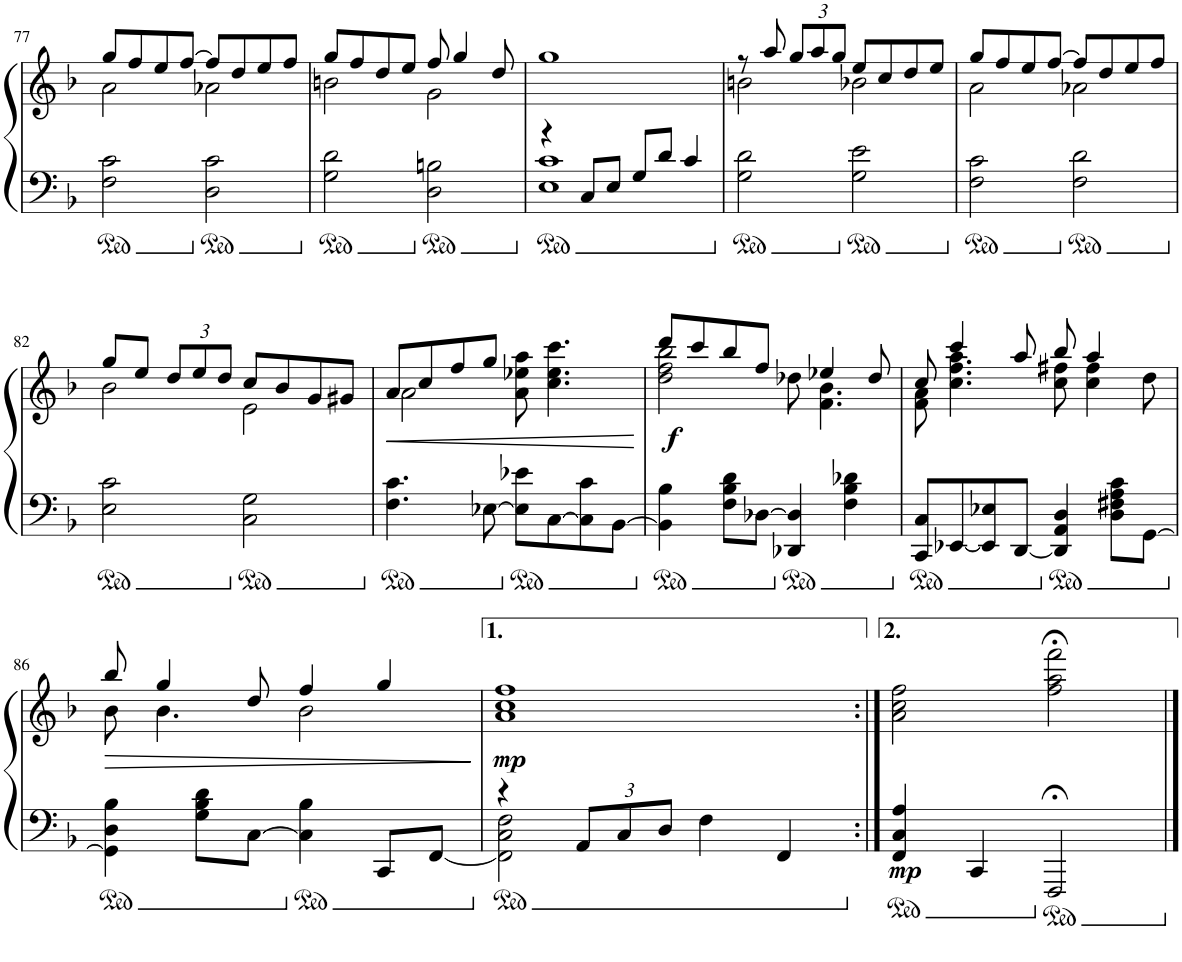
**kern	**kern	**dynam
*part1	*part1	*part1
*staff2	*staff1	*staff1/2
*I"Piano	*	*
*I'Pno.	*	*
!!LO:PB:g=z
*clefF4	*clefG2	*
*k[b-]	*k[b-]	*
*F:	*F:	*
*M4/4	*M4/4	*
*met(c)	*met(c)	*
=77	=77	=77
*	*^	*
2F\ 2c\	8gg/L	2a\	.
.	8ff/	.	.
.	8ee/	.	.
.	[8ff/J	.	.
2D\ 2c\	8ff/L]	2a-X\	.
.	8dd/	.	.
.	8ee/	.	.
.	8ff/J	.	.
=78	=78	=78	=78
2G\ 2d\	8gg/L	2bn\	.
.	8ff/	.	.
.	8dd/	.	.
.	8ee/J	.	.
2D\ 2Bn\	8ff/	2g\	.
.	4gg/	.	.
.	8dd/	.	.
*	*v	*v	*
=79	=79	=79
*^	*	*
4r	1E 1c	1gg	.
8C/L	.	.	.
8E/J	.	.	.
8G/L	.	.	.
8d/J	.	.	.
4c/	.	.	.
*v	*v	*	*
=80	=80	=80
*	*^	*
2G\ 2d\	8r	2bn\	.
.	8aa/	.	.
*	*Xbrackettup	*	*
.	12gg/L	.	.
.	12aa/	.	.
.	12gg/J	.	.
2G\ 2e\	8ee/L	2b-X\	.
.	8cc/	.	.
.	8dd/	.	.
.	8ee/J	.	.
=81	=81	=81	=81
2F\ 2c\	8gg/L	2a\	.
.	8ff/	.	.
.	8ee/	.	.
.	[8ff/J	.	.
2F\ 2d\	8ff/L]	2a-X\	.
.	8dd/	.	.
.	8ee/	.	.
.	8ff/J	.	.
!!LO:LB:g=z	!!
=82	=82	=82	=82
2E\ 2c\	8gg/L	2b-\	.
.	8ee/J	.	.
.	12dd/L	.	.
.	12ee/	.	.
.	12dd/J	.	.
2C\ 2G\	8cc/L	2e\	.
.	8b-/	.	.
.	8g/	.	.
.	8g#X/J	.	.
=83	=83	=83	=83
!	!	!	!LO:HP:b
4.F\ 4.c\	8a/L	2a\	<
.	8cc/	.	.
.	8ff/	.	.
[8E-X\	8gg/J	.	.
8E-\] 8e-X\L	8a\ 8ee-X\ 8aa\	2ryy	.
[8C\	4.cc\ 4.ee-\ 4.ccc\	.	.
8C\] 8c\	.	.	.
[8BB-\J	.	.	.
*	*v	*v	*
.	.	[
=84	=84	=84
*	*^	*
!	!	!	!LO:DY:b
4BB-\] 4B-\	8ddd/L	2dd\ 2ff\ 2bb-\	f
.	8ccc/	.	.
8F\ 8B-\ 8d\L	8bb-/	.	.
[8D-X\J	8ff/J	.	.
4DD-X/ 4D-/]	8dd-X\	8ryy	.
.	4ee-X/	4.f\ 4.b-\	.
4F\ 4B-\ 4d-X\	.	.	.
.	8dd-/	.	.
=85	=85	=85	=85
8CC/ 8C/L	8cc/	8f\ 8a\	.
[8EE-X/	4ccc/	4.cc\ 4.ff\ 4.aa\	.
8EE-/] 8E-X/	.	.	.
[8DD/J	8aa/	.	.
4DD/] 4AA/ 4D/	8bb-/	8cc\ 8ff#X\	.
.	4aa/	4cc\ 4ff#\	.
8D\ 8F#X\ 8A\ 8c\L	.	.	.
[8GG\J	8dd\	8ryy	.
!!LO:LB:g=z	!!
=86	=86	=86	=86
!	!	!	!LO:HP:b
4GG\] 4D\ 4B-\	8bb-/	8b-\	>
.	4gg/	4.b-\	.
8G\ 8B-\ 8d\L	.	.	.
[8C\J	8dd/	.	.
4C\] 4B-\	4ff/	2b-\	.
8CC/L	4gg/	.	.
[8FF/J	.	.	.
*	*v	*v	*
.	.	]
=87	=87	=87
*^	*	*
!	!	!	!LO:DY:b
4r	2FF\] 2C\ 2F\	1a 1cc 1ff	mp
*Xbrackettup	*	*	*
12AA/L	.	.	.
12C/	.	.	.
12D/J	.	.	.
4F\	2ryy	.	.
4FF/	.	.	.
*v	*v	*	*
=88:|!	=88:|!	=88:|!
!	!	!LO:DY:b=2
4FF/ 4C/ 4A/	2a\ 2cc\ 2ff\	mp
4CC/	.	.
2FFF;</	2ff\;< 2aa\;< 2fff\;<	.
==	==	==
*-	*-	*-
